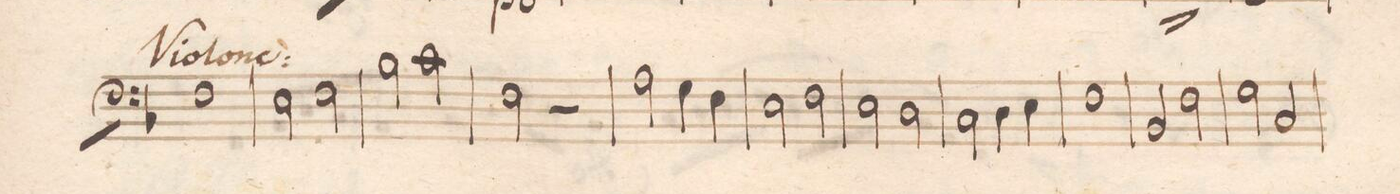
**kern	**dynam
*I"Baſso e Violoncello.	*
*clefF4	*
*k[b-]	*
*met(c|)	*
*M2/2	*
1F\	.
=10	=10
*2\right	*
2E\	.
2F\	.
=11	=11
2B-\	.
2c\	.
=12	=12
2F\	.
2r	.
=13	=13
2A\	.
4G\	.
4F\	.
=14	=14
2E\	.
2F\	.
=15	=15
2E\	.
2D\	.
=16	=16
2C\	.
4D\	.
4E\	.
=17	=17
1F\	.
=18	=18
2BB-/	.
2F\	.
=19	=19
2G\	.
2C/	.
=20	=20
*-	*-
